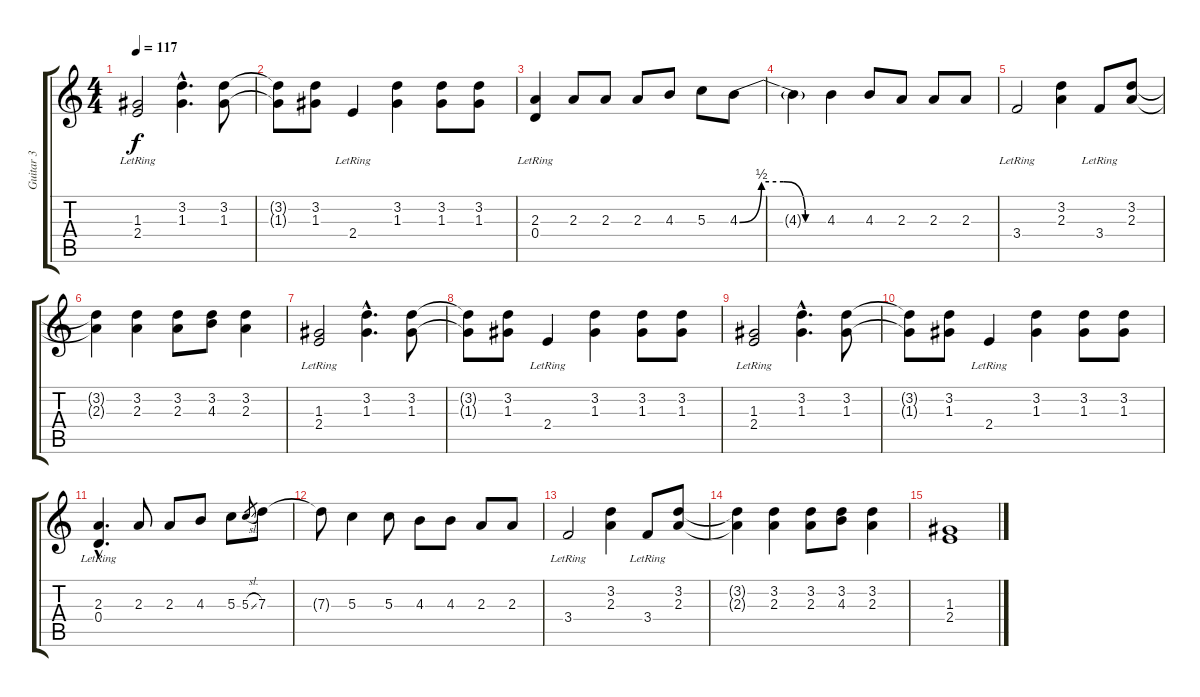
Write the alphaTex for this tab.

\track ("Guitar 3" "Guitar 3") {instrument electricguitarclean}
\staff {score tabs}
\tuning (E4 B3 G3 D3 A2 D2) {hide}
\ts (4 4)
\tempo 117
\clef g2
\ks c
(1.3 2.4{lr}).2{dy f} (3.2{hac} 1.3{hac}).4{d} (3.2 1.3).8 |
(3.2{t} 1.3{t}).8 (3.2 1.3).8 2.4{lr}.4 (3.2 1.3).4 (3.2 1.3).8 (3.2 1.3).8 |
(2.3 0.4{lr}).4 2.3.8 2.3.8 2.3.8 4.3.8 5.3.8 4.3{be (custom 0 0 15 2 30 2 45 0 60 0)}.8 |
4.3{t}.4 4.3.4 4.3.8 2.3.8 2.3.8 2.3.8 |
3.4{lr}.2 (3.2 2.3).4 3.4{lr}.8 (3.2 2.3).8 |
(3.2{t} 2.3{t}).4 (3.2 2.3).4 (3.2 2.3).8 (3.2 4.3).8 (3.2 2.3).4 |
(1.3 2.4{lr}).2 (3.2{hac} 1.3{hac}).4{d} (3.2 1.3).8 |
(3.2{t} 1.3{t}).8 (3.2 1.3).8 2.4{lr}.4 (3.2 1.3).4 (3.2 1.3).8 (3.2 1.3).8 |
(1.3 2.4{lr}).2 (3.2{hac} 1.3{hac}).4{d} (3.2 1.3).8 |
(3.2{t} 1.3{t}).8 (3.2 1.3).8 2.4{lr}.4 (3.2 1.3).4 (3.2 1.3).8 (3.2 1.3).8 |
(2.3{hac} 0.4{hac lr}).4{d} 2.3.8 2.3.8 4.3.8 5.3.8 5.3{sl}.8{gr} 7.3.8 |
7.3{t}.8 5.3.4 5.3.8 4.3.8 4.3.8 2.3.8 2.3.8 |
3.4{lr}.2 (3.2 2.3).4 3.4{lr}.8 (3.2 2.3).8 |
(3.2{t} 2.3{t}).4 (3.2 2.3).4 (3.2 2.3).8 (3.2 4.3).8 (3.2 2.3).4 |
(1.3 2.4).1
